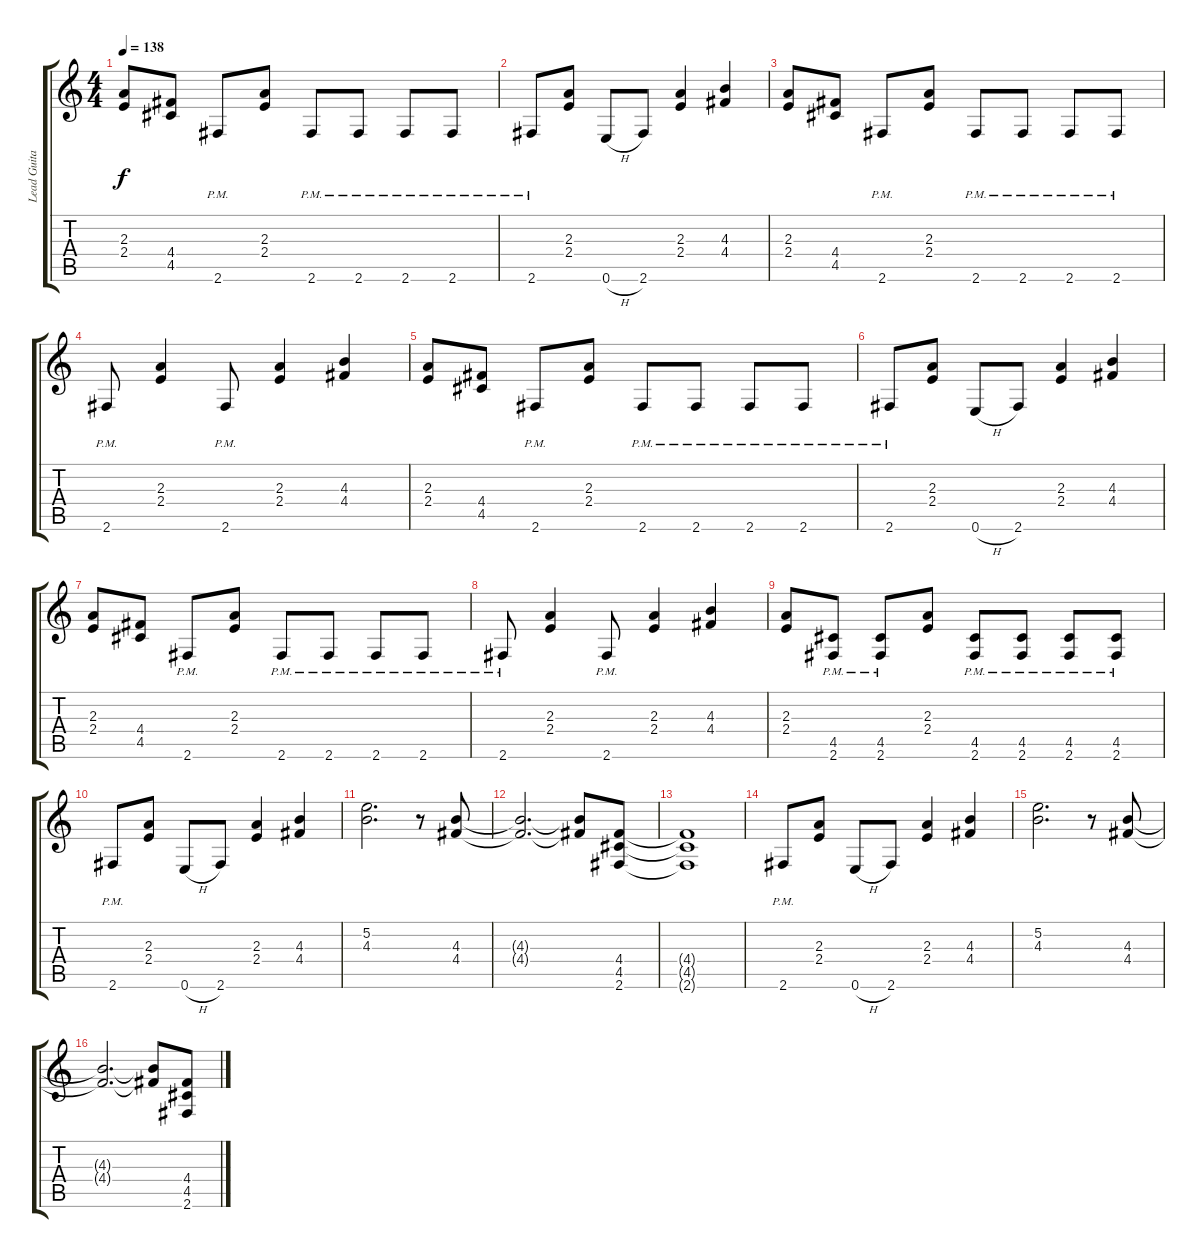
\track ("Lead Guitar (Glenn Tipton)" "Lead Guita") {instrument distortionguitar}
\staff {score tabs}
\tuning (E4 B3 G3 D3 A2 E2) {hide}
\ts (4 4)
\tempo 138
\clef g2
\ks c
(2.3 2.4).8{dy f} (4.4 4.5).8 2.6{pm}.8 (2.3 2.4).8 2.6{pm}.8 2.6{pm}.8 2.6{pm}.8 2.6{pm}.8 |
2.6{pm}.8 (2.3 2.4).8 0.6{h}.8 2.6.8 (2.3 2.4).4 (4.3 4.4).4 |
(2.3 2.4).8 (4.4 4.5).8 2.6{pm}.8 (2.3 2.4).8 2.6{pm}.8 2.6{pm}.8 2.6{pm}.8 2.6{pm}.8 |
2.6{pm}.8 (2.3 2.4).4 2.6{pm}.8 (2.3 2.4).4 (4.3 4.4).4 |
(2.3 2.4).8 (4.4 4.5).8 2.6{pm}.8 (2.3 2.4).8 2.6{pm}.8 2.6{pm}.8 2.6{pm}.8 2.6{pm}.8 |
2.6{pm}.8 (2.3 2.4).8 0.6{h}.8 2.6.8 (2.3 2.4).4 (4.3 4.4).4 |
(2.3 2.4).8 (4.4 4.5).8 2.6{pm}.8 (2.3 2.4).8 2.6{pm}.8 2.6{pm}.8 2.6{pm}.8 2.6{pm}.8 |
2.6{pm}.8 (2.3 2.4).4 2.6{pm}.8 (2.3 2.4).4 (4.3 4.4).4 |
(2.3 2.4).8 (4.5{pm} 2.6{pm}).8 (4.5{pm} 2.6{pm}).8 (2.3 2.4).8 (4.5{pm} 2.6{pm}).8 (4.5{pm} 2.6{pm}).8 (4.5{pm} 2.6{pm}).8 (4.5{pm} 2.6{pm}).8 |
2.6{pm}.8 (2.3 2.4).8 0.6{h}.8 2.6.8 (2.3 2.4).4 (4.3 4.4).4 |
(5.2 4.3).2{d} r.8 (4.3 4.4).8 |
(4.3{t} 4.4{t}).2{d} (4.3{t} 4.4{t}).8 (4.4 4.5 2.6).8 |
(4.4{t} 4.5{t} 2.6{t}).1 |
2.6{pm}.8 (2.3 2.4).8 0.6{h}.8 2.6.8 (2.3 2.4).4 (4.3 4.4).4 |
(5.2 4.3).2{d} r.8 (4.3 4.4).8 |
(4.3{t} 4.4{t}).2{d} (4.3{t} 4.4{t}).8 (4.4 4.5 2.6).8
